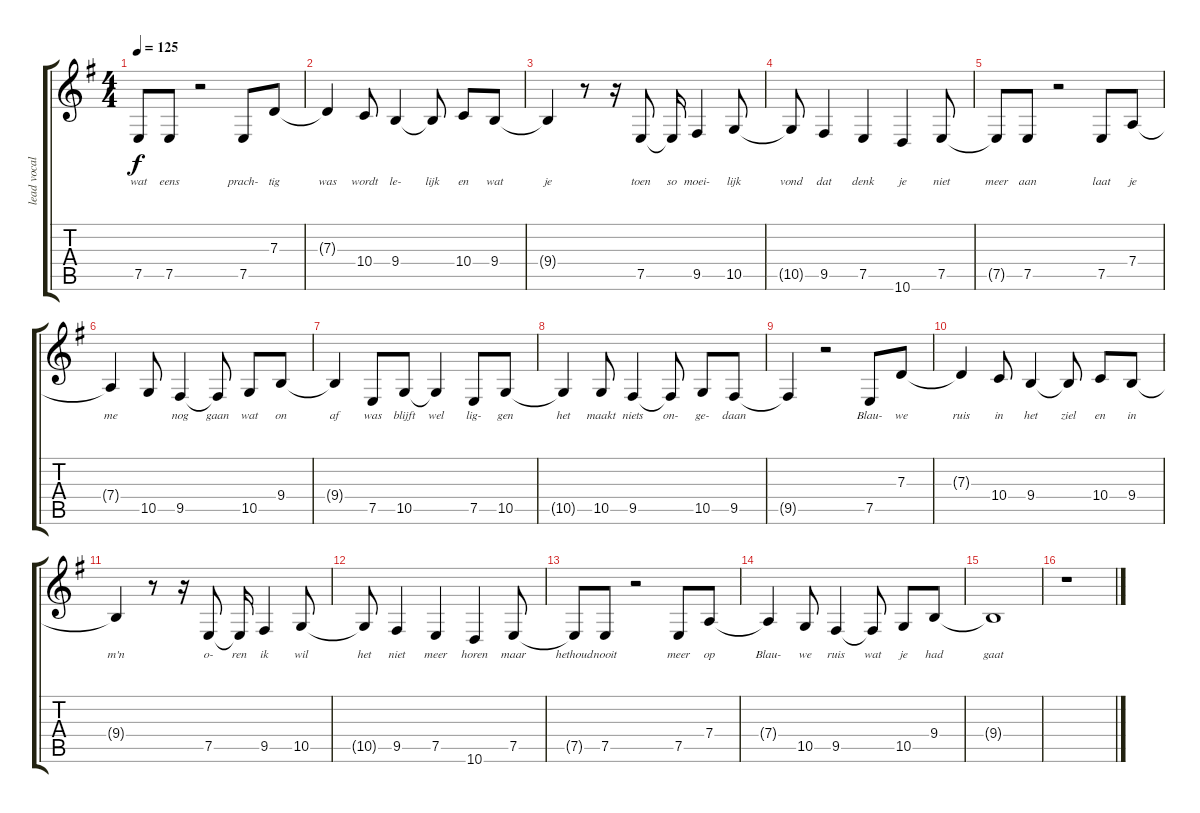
\track ("lead vocals" "lead vocal") {instrument clarinet}
\staff {score tabs}
\tuning (E4 B3 G3 D3 A2 E2) {hide}
\ts (4 4)
\tempo 125
\clef g2
\ks eminor
7.5{t}.8{lyrics (0 "wat") lyrics (1 "") lyrics (2 "") lyrics (3 "") lyrics (4 "") dy f} 7.5.8{lyrics (0 "eens") lyrics (1 "") lyrics (2 "") lyrics (3 "") lyrics (4 "")} r.2 7.5.8{lyrics (0 "prach-") lyrics (1 "") lyrics (2 "") lyrics (3 "") lyrics (4 "")} 7.3.8{lyrics (0 "tig") lyrics (1 "") lyrics (2 "") lyrics (3 "") lyrics (4 "")} |
7.3{t}.4{lyrics (0 "was") lyrics (1 "") lyrics (2 "") lyrics (3 "") lyrics (4 "")} 10.4.8{lyrics (0 "wordt") lyrics (1 "") lyrics (2 "") lyrics (3 "") lyrics (4 "")} 9.4.4{lyrics (0 "le-") lyrics (1 "") lyrics (2 "") lyrics (3 "") lyrics (4 "")} 9.4{t}.8{lyrics (0 "lijk") lyrics (1 "") lyrics (2 "") lyrics (3 "") lyrics (4 "")} 10.4.8{lyrics (0 "en") lyrics (1 "") lyrics (2 "") lyrics (3 "") lyrics (4 "")} 9.4.8{lyrics (0 "wat") lyrics (1 "") lyrics (2 "") lyrics (3 "") lyrics (4 "")} |
9.4{t}.4{lyrics (0 "je") lyrics (1 "") lyrics (2 "") lyrics (3 "") lyrics (4 "")} r.8 r.16 7.5.8{lyrics (0 "toen") lyrics (1 "") lyrics (2 "") lyrics (3 "") lyrics (4 "")} 7.5{t}.16{lyrics (0 "so") lyrics (1 "") lyrics (2 "") lyrics (3 "") lyrics (4 "")} 9.5.4{lyrics (0 "moei-") lyrics (1 "") lyrics (2 "") lyrics (3 "") lyrics (4 "")} 10.5.8{lyrics (0 "lijk") lyrics (1 "") lyrics (2 "") lyrics (3 "") lyrics (4 "")} |
10.5{t}.8{lyrics (0 "vond") lyrics (1 "") lyrics (2 "") lyrics (3 "") lyrics (4 "")} 9.5.4{lyrics (0 "dat") lyrics (1 "") lyrics (2 "") lyrics (3 "") lyrics (4 "")} 7.5.4{lyrics (0 "denk") lyrics (1 "") lyrics (2 "") lyrics (3 "") lyrics (4 "")} 10.6.4{lyrics (0 "je") lyrics (1 "") lyrics (2 "") lyrics (3 "") lyrics (4 "")} 7.5.8{lyrics (0 "niet") lyrics (1 "") lyrics (2 "") lyrics (3 "") lyrics (4 "")} |
7.5{t}.8{lyrics (0 "meer") lyrics (1 "") lyrics (2 "") lyrics (3 "") lyrics (4 "")} 7.5.8{lyrics (0 "aan") lyrics (1 "") lyrics (2 "") lyrics (3 "") lyrics (4 "")} r.2 7.5.8{lyrics (0 "laat") lyrics (1 "") lyrics (2 "") lyrics (3 "") lyrics (4 "")} 7.4.8{lyrics (0 "je") lyrics (1 "") lyrics (2 "") lyrics (3 "") lyrics (4 "")} |
7.4{t}.4{lyrics (0 "me") lyrics (1 "") lyrics (2 "") lyrics (3 "") lyrics (4 "")} 10.5.8{lyrics (0 "") lyrics (1 "") lyrics (2 "") lyrics (3 "") lyrics (4 "")} 9.5.4{lyrics (0 "nog") lyrics (1 "") lyrics (2 "") lyrics (3 "") lyrics (4 "")} 9.5{t}.8{lyrics (0 "gaan") lyrics (1 "") lyrics (2 "") lyrics (3 "") lyrics (4 "")} 10.5.8{lyrics (0 "wat") lyrics (1 "") lyrics (2 "") lyrics (3 "") lyrics (4 "")} 9.4.8{lyrics (0 "on") lyrics (1 "") lyrics (2 "") lyrics (3 "") lyrics (4 "")} |
9.4{t}.4{lyrics (0 "af") lyrics (1 "") lyrics (2 "") lyrics (3 "") lyrics (4 "")} 7.5.8{lyrics (0 "was") lyrics (1 "") lyrics (2 "") lyrics (3 "") lyrics (4 "")} 10.5.8{lyrics (0 "blijft") lyrics (1 "") lyrics (2 "") lyrics (3 "") lyrics (4 "")} 10.5{t}.4{lyrics (0 "wel") lyrics (1 "") lyrics (2 "") lyrics (3 "") lyrics (4 "")} 7.5.8{lyrics (0 "lig-") lyrics (1 "") lyrics (2 "") lyrics (3 "") lyrics (4 "")} 10.5.8{lyrics (0 "gen") lyrics (1 "") lyrics (2 "") lyrics (3 "") lyrics (4 "")} |
10.5{t}.4{lyrics (0 "het") lyrics (1 "") lyrics (2 "") lyrics (3 "") lyrics (4 "")} 10.5.8{lyrics (0 "maakt") lyrics (1 "") lyrics (2 "") lyrics (3 "") lyrics (4 "")} 9.5.4{lyrics (0 "niets") lyrics (1 "") lyrics (2 "") lyrics (3 "") lyrics (4 "")} 9.5{t}.8{lyrics (0 "on-") lyrics (1 "") lyrics (2 "") lyrics (3 "") lyrics (4 "")} 10.5.8{lyrics (0 "ge-") lyrics (1 "") lyrics (2 "") lyrics (3 "") lyrics (4 "")} 9.5.8{lyrics (0 "daan") lyrics (1 "") lyrics (2 "") lyrics (3 "") lyrics (4 "")} |
9.5{t}.4{lyrics (0 "") lyrics (1 "") lyrics (2 "") lyrics (3 "") lyrics (4 "")} r.2 7.5.8{lyrics (0 "Blau-") lyrics (1 "") lyrics (2 "") lyrics (3 "") lyrics (4 "")} 7.3.8{lyrics (0 "we") lyrics (1 "") lyrics (2 "") lyrics (3 "") lyrics (4 "")} |
7.3{t}.4{lyrics (0 "ruis") lyrics (1 "") lyrics (2 "") lyrics (3 "") lyrics (4 "")} 10.4.8{lyrics (0 "in") lyrics (1 "") lyrics (2 "") lyrics (3 "") lyrics (4 "")} 9.4.4{lyrics (0 "het") lyrics (1 "") lyrics (2 "") lyrics (3 "") lyrics (4 "")} 9.4{t}.8{lyrics (0 "ziel") lyrics (1 "") lyrics (2 "") lyrics (3 "") lyrics (4 "")} 10.4.8{lyrics (0 "en") lyrics (1 "") lyrics (2 "") lyrics (3 "") lyrics (4 "")} 9.4.8{lyrics (0 "in") lyrics (1 "") lyrics (2 "") lyrics (3 "") lyrics (4 "")} |
9.4{t}.4{lyrics (0 "m'n") lyrics (1 "") lyrics (2 "") lyrics (3 "") lyrics (4 "")} r.8 r.16 7.5.8{lyrics (0 "o-") lyrics (1 "") lyrics (2 "") lyrics (3 "") lyrics (4 "")} 7.5{t}.16{lyrics (0 "ren") lyrics (1 "") lyrics (2 "") lyrics (3 "") lyrics (4 "")} 9.5.4{lyrics (0 "ik") lyrics (1 "") lyrics (2 "") lyrics (3 "") lyrics (4 "")} 10.5.8{lyrics (0 "wil") lyrics (1 "") lyrics (2 "") lyrics (3 "") lyrics (4 "")} |
10.5{t}.8{lyrics (0 "het") lyrics (1 "") lyrics (2 "") lyrics (3 "") lyrics (4 "")} 9.5.4{lyrics (0 "niet") lyrics (1 "") lyrics (2 "") lyrics (3 "") lyrics (4 "")} 7.5.4{lyrics (0 "meer") lyrics (1 "") lyrics (2 "") lyrics (3 "") lyrics (4 "")} 10.6.4{lyrics (0 "horen") lyrics (1 "") lyrics (2 "") lyrics (3 "") lyrics (4 "")} 7.5.8{lyrics (0 "maar") lyrics (1 "") lyrics (2 "") lyrics (3 "") lyrics (4 "")} |
7.5{t}.8{lyrics (0 "hethoud") lyrics (1 "") lyrics (2 "") lyrics (3 "") lyrics (4 "")} 7.5.8{lyrics (0 "nooit") lyrics (1 "") lyrics (2 "") lyrics (3 "") lyrics (4 "")} r.2 7.5.8{lyrics (0 "meer") lyrics (1 "") lyrics (2 "") lyrics (3 "") lyrics (4 "")} 7.4.8{lyrics (0 "op") lyrics (1 "") lyrics (2 "") lyrics (3 "") lyrics (4 "")} |
7.4{t}.4{lyrics (0 "Blau-") lyrics (1 "") lyrics (2 "") lyrics (3 "") lyrics (4 "")} 10.5.8{lyrics (0 "we") lyrics (1 "") lyrics (2 "") lyrics (3 "") lyrics (4 "")} 9.5.4{lyrics (0 "ruis") lyrics (1 "") lyrics (2 "") lyrics (3 "") lyrics (4 "")} 9.5{t}.8{lyrics (0 "wat") lyrics (1 "") lyrics (2 "") lyrics (3 "") lyrics (4 "")} 10.5.8{lyrics (0 "je") lyrics (1 "") lyrics (2 "") lyrics (3 "") lyrics (4 "")} 9.4.8{lyrics (0 "had") lyrics (1 "") lyrics (2 "") lyrics (3 "") lyrics (4 "")} |
9.4{t}.1{lyrics (0 "gaat") lyrics (1 "") lyrics (2 "") lyrics (3 "") lyrics (4 "")} |
r.1
